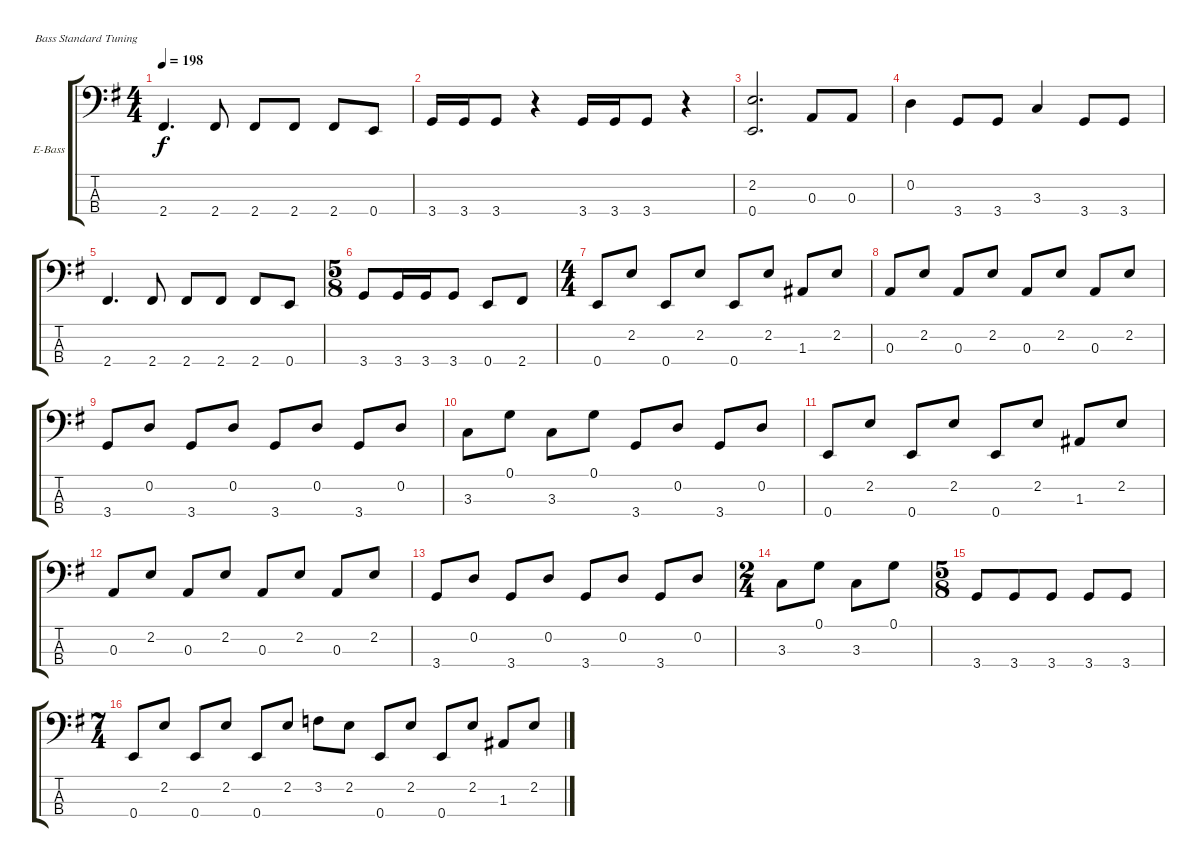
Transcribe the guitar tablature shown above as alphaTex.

\defaultSystemsLayout 4
\bracketExtendMode groupsimilarinstruments
\firstSystemTrackNameOrientation horizontal
\otherSystemsTrackNameOrientation horizontal
\track ("Bass" "E-Bass") {instrument electricbassfinger}
\staff {score tabs}
\tuning (G2 D2 A1 E1)
\ts (4 4)
\tempo 198
\clef f4
\ks g
2.4.4{d dy f} 2.4.8 2.4.8 2.4.8 2.4.8 0.4.8 |
3.4.16 3.4.16 3.4.8 r.4 3.4.16 3.4.16 3.4.8 r.4 |
(2.2 0.4).2{d} 0.3.8 0.3.8 |
0.2.4 3.4.8 3.4.8 3.3.4 3.4.8 3.4.8 |
2.4.4{d} 2.4.8 2.4.8 2.4.8 2.4.8 0.4.8 |
\ts (5 8)
3.4.8 3.4.16 3.4.16 3.4.8 0.4.8 2.4.8 |
\ts (4 4)
0.4.8 2.2.8 0.4.8 2.2.8 0.4.8 2.2.8 1.3.8 2.2.8 |
0.3.8 2.2.8 0.3.8 2.2.8 0.3.8 2.2.8 0.3.8 2.2.8 |
3.4.8 0.2.8 3.4.8 0.2.8 3.4.8 0.2.8 3.4.8 0.2.8 |
3.3.8 0.1.8 3.3.8 0.1.8 3.4.8 0.2.8 3.4.8 0.2.8 |
0.4.8 2.2.8 0.4.8 2.2.8 0.4.8 2.2.8 1.3.8 2.2.8 |
0.3.8 2.2.8 0.3.8 2.2.8 0.3.8 2.2.8 0.3.8 2.2.8 |
3.4.8 0.2.8 3.4.8 0.2.8 3.4.8 0.2.8 3.4.8 0.2.8 |
\ts (2 4)
3.3.8 0.1.8 3.3.8 0.1.8 |
\ts (5 8)
3.4.8 3.4.8 3.4.8 3.4.8 3.4.8 |
\ts (7 4)
0.4.8 2.2.8 0.4.8 2.2.8 0.4.8 2.2.8 3.2.8 2.2.8 0.4.8 2.2.8 0.4.8 2.2.8 1.3.8 2.2.8
